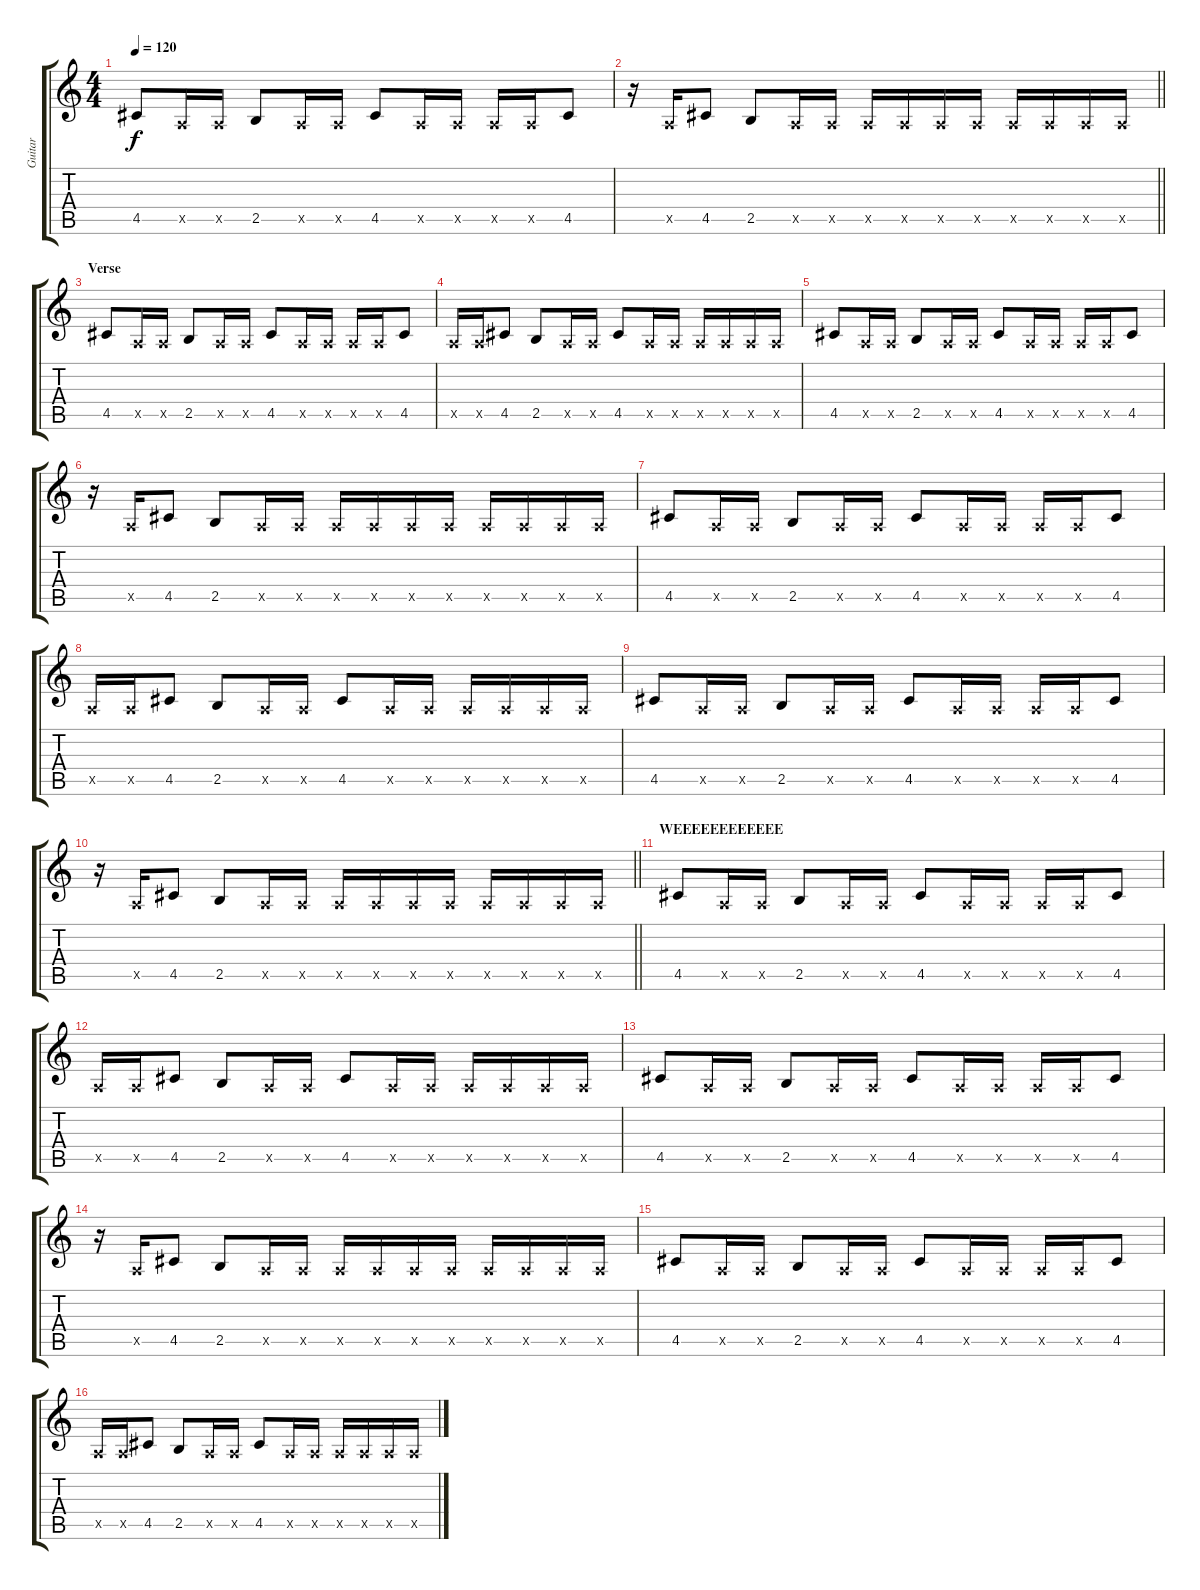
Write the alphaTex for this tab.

\track ("Guitar" "Guitar") {instrument distortionguitar}
\staff {score tabs}
\tuning (E4 B3 G3 D3 A2 E2) {hide}
\ts (4 4)
\tempo 120
\clef g2
\ks c
4.5.8{dy f} 0.5{x}.16 0.5{x}.16 2.5.8 0.5{x}.16 0.5{x}.16 4.5.8 0.5{x}.16 0.5{x}.16 0.5{x}.16 0.5{x}.16 4.5.8 |
\barLineRight lightlight
r.16 0.5{x}.16 4.5.8 2.5.8 0.5{x}.16 0.5{x}.16 0.5{x}.16 0.5{x}.16 0.5{x}.16 0.5{x}.16 0.5{x}.16 0.5{x}.16 0.5{x}.16 0.5{x}.16 |
\section ("" "Verse")
4.5.8 0.5{x}.16 0.5{x}.16 2.5.8 0.5{x}.16 0.5{x}.16 4.5.8 0.5{x}.16 0.5{x}.16 0.5{x}.16 0.5{x}.16 4.5.8 |
0.5{x}.16 0.5{x}.16 4.5.8 2.5.8 0.5{x}.16 0.5{x}.16 4.5.8 0.5{x}.16 0.5{x}.16 0.5{x}.16 0.5{x}.16 0.5{x}.16 0.5{x}.16 |
4.5.8 0.5{x}.16 0.5{x}.16 2.5.8 0.5{x}.16 0.5{x}.16 4.5.8 0.5{x}.16 0.5{x}.16 0.5{x}.16 0.5{x}.16 4.5.8 |
r.16 0.5{x}.16 4.5.8 2.5.8 0.5{x}.16 0.5{x}.16 0.5{x}.16 0.5{x}.16 0.5{x}.16 0.5{x}.16 0.5{x}.16 0.5{x}.16 0.5{x}.16 0.5{x}.16 |
4.5.8 0.5{x}.16 0.5{x}.16 2.5.8 0.5{x}.16 0.5{x}.16 4.5.8 0.5{x}.16 0.5{x}.16 0.5{x}.16 0.5{x}.16 4.5.8 |
0.5{x}.16 0.5{x}.16 4.5.8 2.5.8 0.5{x}.16 0.5{x}.16 4.5.8 0.5{x}.16 0.5{x}.16 0.5{x}.16 0.5{x}.16 0.5{x}.16 0.5{x}.16 |
4.5.8 0.5{x}.16 0.5{x}.16 2.5.8 0.5{x}.16 0.5{x}.16 4.5.8 0.5{x}.16 0.5{x}.16 0.5{x}.16 0.5{x}.16 4.5.8 |
\barLineRight lightlight
r.16 0.5{x}.16 4.5.8 2.5.8 0.5{x}.16 0.5{x}.16 0.5{x}.16 0.5{x}.16 0.5{x}.16 0.5{x}.16 0.5{x}.16 0.5{x}.16 0.5{x}.16 0.5{x}.16 |
\section ("" "WEEEEEEEEEEEE")
4.5.8 0.5{x}.16 0.5{x}.16 2.5.8 0.5{x}.16 0.5{x}.16 4.5.8 0.5{x}.16 0.5{x}.16 0.5{x}.16 0.5{x}.16 4.5.8 |
0.5{x}.16 0.5{x}.16 4.5.8 2.5.8 0.5{x}.16 0.5{x}.16 4.5.8 0.5{x}.16 0.5{x}.16 0.5{x}.16 0.5{x}.16 0.5{x}.16 0.5{x}.16 |
4.5.8 0.5{x}.16 0.5{x}.16 2.5.8 0.5{x}.16 0.5{x}.16 4.5.8 0.5{x}.16 0.5{x}.16 0.5{x}.16 0.5{x}.16 4.5.8 |
r.16 0.5{x}.16 4.5.8 2.5.8 0.5{x}.16 0.5{x}.16 0.5{x}.16 0.5{x}.16 0.5{x}.16 0.5{x}.16 0.5{x}.16 0.5{x}.16 0.5{x}.16 0.5{x}.16 |
4.5.8 0.5{x}.16 0.5{x}.16 2.5.8 0.5{x}.16 0.5{x}.16 4.5.8 0.5{x}.16 0.5{x}.16 0.5{x}.16 0.5{x}.16 4.5.8 |
0.5{x}.16 0.5{x}.16 4.5.8 2.5.8 0.5{x}.16 0.5{x}.16 4.5.8 0.5{x}.16 0.5{x}.16 0.5{x}.16 0.5{x}.16 0.5{x}.16 0.5{x}.16
